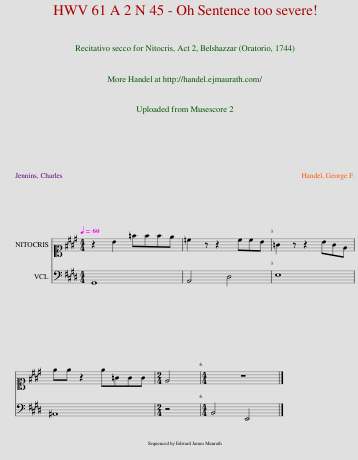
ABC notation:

X:1
%%score 1 [ 2 3 ] { 4 5 }
L:1/8
Q:1/4=60
M:4/4
I:linebreak $
K:E
V:1 alto1
V:2 bass
V:3 bass-8
V:4 treble
V:5 bass
V:1
 z2 B2 =fffe | =c2 z z2 ccB | =G2 z z2 BGE |$ ee z2 e=GGG |[M:2/4] E4 | %5
[M:4/4] z8 |] %6
V:2
 G,,8 | A,,4 D,4 | E,8 |$ ^A,,8 |[M:2/4] z4 | %5
[M:4/4] B,,4 E,,4 |] %6
V:3
 G,,8 | A,,4 D,4 | E,8 |$ ^A,,8 |[M:2/4] z4 | %5
[M:4/4] B,,4 E,,4 |] %6
V:4
 G4 [GB=d]4 | [=CA]4 [DFA]4 | E8 |$ [CE=G^Ac]8 |[M:2/4] z4 | %5
[M:4/4] [_EAd]4 [Ge]4 |] %6
V:5
 [G,,E,B,]4 [E,G,B,=D=F]4 | [A,,E,]4 [D,F,A,]4 | [E,=G,B,]8 |$ [^A,,E,=G,_B,]8 |[M:2/4] z4 | %5
[M:4/4] [B,,F,B,]4 [E,,E,B,]4 |] %6
